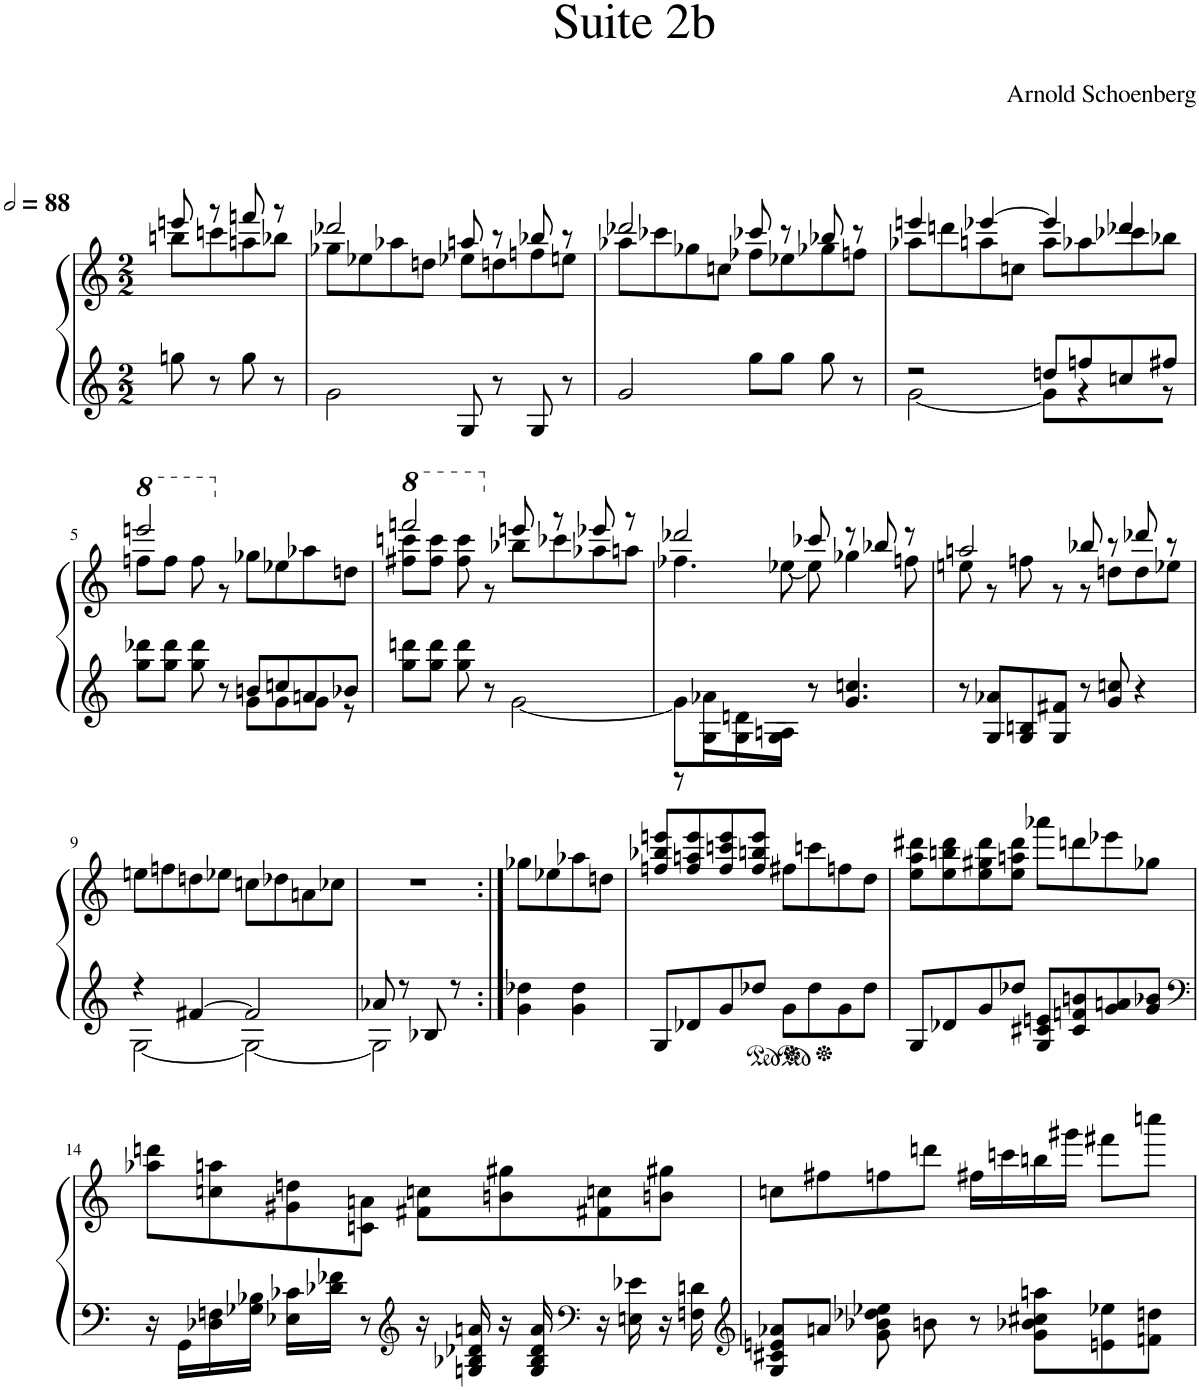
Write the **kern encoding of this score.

**kern	**kern
*part1	*part1
*staff2	*staff1
*I"Piano	*
*I'Pno.	*
*clefG2	*clefG2
*k[]	*k[]
*M2/2	*M2/2
*MM176	*MM176
=1	=1
*	*^
8ggn\	8eeen/	8bbn\L
8r	8r	8cccn\
8gg\	8fffn/	8aan\
8r	8r	8bb-X\J
=2	=2	=2
2g\	2ddd-X/	8gg-X\L
.	.	8ee-X\
.	.	8aa-X\
.	.	8ddn\J
8G/	8aan/	8ee-X\L
8r	8r	8ddn\
8G/	8bb-X/	8ffn\
8r	8r	8een\J
=3	=3	=3
2g/	2ddd-X/	8aa-X\L
.	.	8ccc-X\
.	.	8gg-X\
.	.	8ccn\J
8gg\L	8ccc-X/	8ff-X\L
8gg\J	8r	8ee-X\
8gg\	8bb-X/	8gg-X\
8r	8r	8ffn\J
=4	=4	=4
*^	*	*
2r	[2g\	4eeen/	8aa-X\L
.	.	.	8dddn\
.	.	[4eee-X/	8aan\
.	.	.	8ccn\J
8ddn/L	8g\]	4eee-/]	8aa\L
8ffn/	4r	.	8aa-X\
8ccn/	.	4ddd-X/	8ccc-X\
8ff#X/J	8r	.	8bb-X\J
!!LO:LB:g=z	!!
=5	=5	=5	=5
*	*	*8va	*
8gg\ 8ddd-X\L	2ryy	2eeeen/	8fffn\L
8gg\ 8ddd-\J	.	.	8fff\J
8gg\ 8ddd-\	.	.	8fff\
*	*	*X8va	*
8r	.	.	8r
8bn/L	8g\L	2ryy	8gg-X\L
8ccn/	8g\	.	8ee-X\
8an/	8g\J	.	8aa-X\
8b-X/J	8r	.	8ddn\J
*v	*v	*	*
=6	=6	=6
*	*8va	*
8gg\ 8dddn\L	2ffffn/	8fff#X\ 8ccccn\L
8gg\ 8ddd\J	.	8fff#\ 8cccc\J
8gg\ 8ddd\	.	8fff#\ 8cccc\
*	*X8va	*
8r	.	8r
[2g\	8eeen/	8bb-X\L
.	8r	8ccc-X\
.	8eee-X/	8aa-X\
.	8r	8aan\J
=7	=7	=7
*^	*	*
8g\L]	8r	2ddd-X/	4.ff-X\
8G\	8a-X\L	.	.
8G\	8dn\	.	.
8G\J	8An\J	.	[8ee-X\
8r	2ryy	8ccc-X/	8ee-\]
4.g/ 4.ccn/	.	8r	4gg-X\
.	.	8bb-X/	.
.	.	8r	8ffn\
*v	*v	*	*
=8	=8	=8
8r	2aan/	8een\
8G/ 8a-X/L	.	8r
8G/ 8Bn/	.	8ffn\
8G/ 8f#X/J	.	8r
8r	8bb-X/	8r
8g/ 8ccn/	8r	8ddn\L
4r	8ddd-X/	8dd\
.	8r	8ee-X\J
*	*v	*v
!!LO:LB:g=z
=9	=9
*^	*
4r	[2G\	8een\L
.	.	8ffn\
[4f#X/	.	8ddn\
.	.	8ee-X\J
2f#/]	2G\_	8ccn\L
.	.	8dd-X\
.	.	8an\
.	.	8cc-X\J
=10	=10	=10
8a-X/	2G\]	1r
8r	.	.
8B-X/	.	.
8r	.	.
2ryy	2ryy	.
*v	*v	*
=11:|!	=11:|!
4g\ 4dd-X\	8gg-X\L
.	8ee-X\
4g\ 4dd-\	8aa-X\
.	8ddn\J
=12	=12
8G/L	8ffn/ 8bb-X/ 8eeen/L
8d-X/	8ff/ 8aan/ 8eee/
8g/	8ff/ 8cccn/ 8eee/
8dd-X/J	8ff/ 8bbn/ 8eee/J
8g\L	8ff#X\L
8dd-\	8cccn\
8g\	8ffn\
8dd-\J	8dd\J
=13	=13
8G/L	8ee\ 8aa\ 8ddd#X\L
8d-X/	8ee\ 8bbn\ 8ddd#\
8g/	8ee\ 8gg#X\ 8ddd#\
8dd-X/J	8ee\ 8aan\ 8ddd#\J
8G/ 8c#X/ 8en/L	8aaa-X\L
8c#/ 8fn/ 8bn/	8dddn\
8g/ 8an/	8eee-X\
8g/ 8b-X/J	8gg-X\J
!!LO:LB:g=z
=14	=14
*clefF4	*
16r	8aa-X\ 8dddn\L
16GG\LL	.
16D-X\ 16Fn\	8ccn\ 8aan\
16G-X\ 16B-X\JJ	.
16E-X\ 16c-X\LL	8g#X\ 8ddn\
16d-X\ 16f-X\JJ	.
8r	8cn\ 8an\J
*clefG2	*
16r	8f#X\ 8ccn\L
16Gn/ 16B-X/ 16d-X/ 16an/	.
16r	8bn\ 8gg#X\
16G/ 16B-/ 16d-/ 16a/	.
*clefF4	*
16r	8f#X\ 8ccn\
16En\ 16e-X\	.
16r	8bn\ 8gg#X\J
16Fn\ 16dn\	.
=15	=15
*clefG2	*
8G/ 8c#X/ 8en/ 8a-X/L	8ccn\L
8an/J	8ff#X\
8g\ 8b-X\ 8dd-X\ 8ee-X\	8ffn\
8bn\	8dddn\J
8r	16ff#X\LL
.	16cccn\
8g\ 8b-X\ 8cc#X\ 8aan\L	16bbn\
.	16ggg#X\JJ
8en\ 8ee-X\	8fff#X\L
8fn\ 8ddn\J	8ccccn\J
=	=
*-	*-
